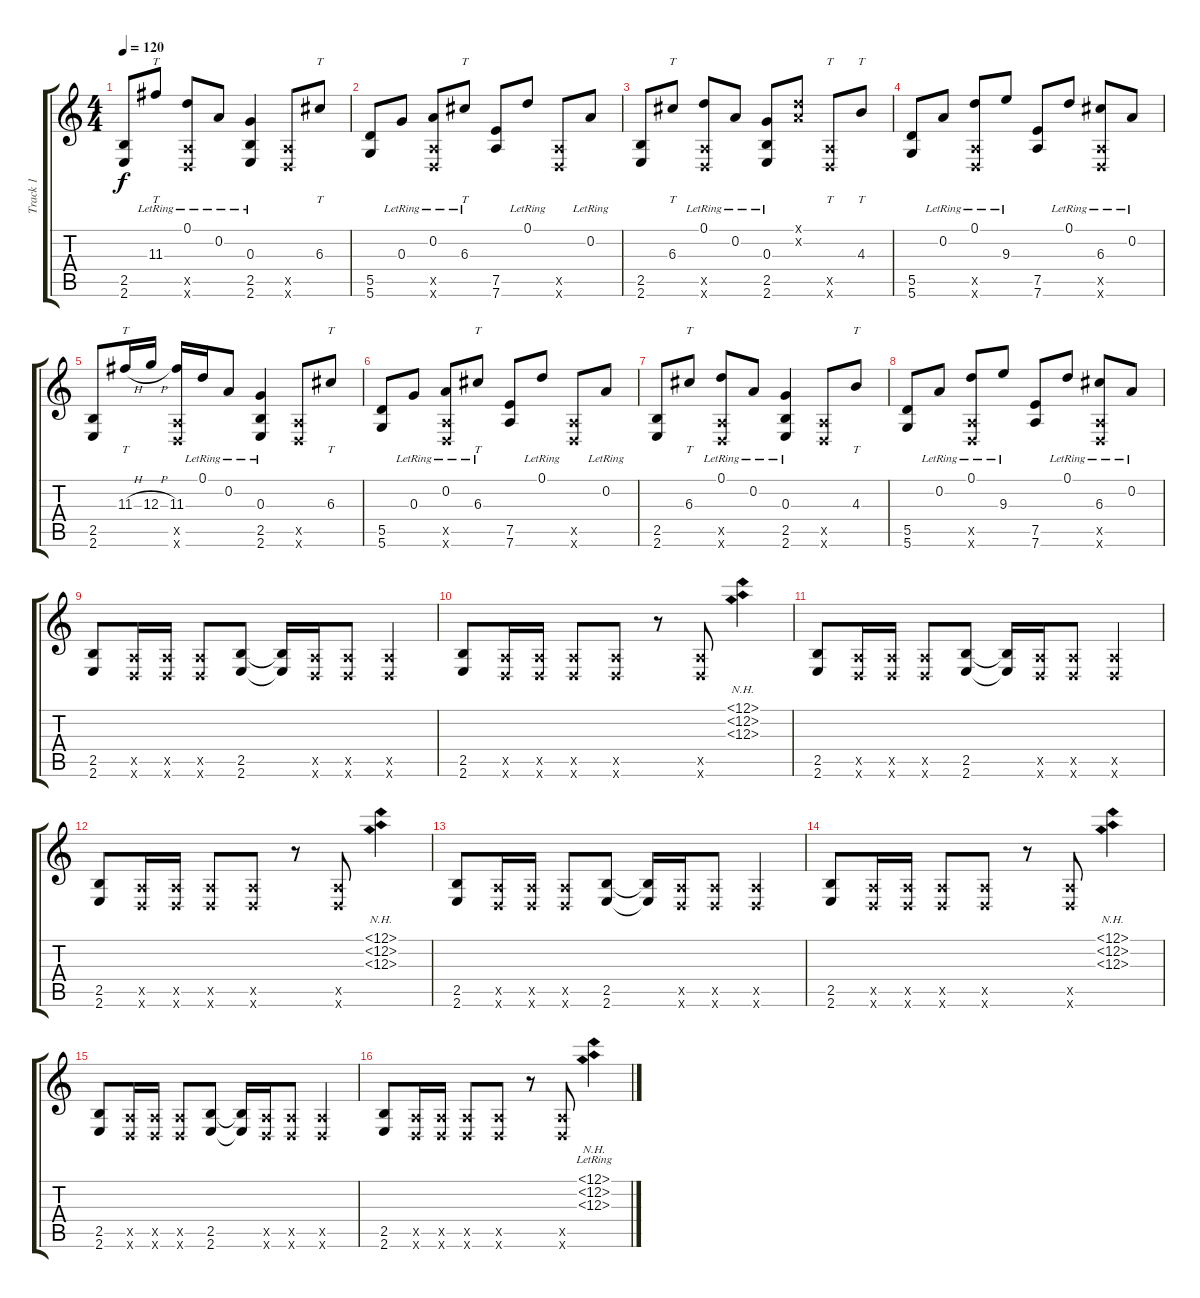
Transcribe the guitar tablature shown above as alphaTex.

\track ("Track 1" "Track 1") {instrument acousticguitarsteel}
\staff {score tabs}
\tuning (D4 A3 G3 D3 A2 D2) {hide}
\ts (4 4)
\tempo 120
\clef g2
\ks c
(2.5 2.6).8{dy f} 11.3{lr}.8{tt} (0.1{lr} 0.5{x} 0.6{x}).8 0.2{lr}.8 (0.3{lr} 2.5 2.6).4 (0.5{x} 0.6{x}).8 6.3.8{tt} |
(5.5 5.6).8 0.3{lr}.8 (0.2{lr} 0.5{x} 0.6{x}).8 6.3{lr}.8{tt} (7.5 7.6).8 0.1{lr}.8 (0.5{x} 0.6{x}).8 0.2{lr}.8 |
(2.5 2.6).8 6.3.8{tt} (0.1{lr} 0.5{x} 0.6{x}).8 0.2{lr}.8 (0.3{lr} 2.5 2.6).8 (0.1{x} 0.2{x}).8 (0.5{x} 0.6{x}).8{tt} 4.3.8{tt} |
(5.5 5.6).8 0.2{lr}.8 (0.1{lr} 0.5{x} 0.6{x}).8 9.3{lr}.8 (7.5 7.6).8 0.1{lr}.8 (6.3{lr} 0.5{x} 0.6{x}).8 0.2{lr}.8 |
(2.5 2.6).8 11.3{h}.16{tt} 12.3{h}.16 (11.3 0.5{x} 0.6{x}).16 0.1{lr}.16 0.2{lr}.8 (0.3{lr} 2.5 2.6).4 (0.5{x} 0.6{x}).8 6.3.8{tt} |
(5.5 5.6).8 0.3{lr}.8 (0.2{lr} 0.5{x} 0.6{x}).8 6.3{lr}.8{tt} (7.5 7.6).8 0.1{lr}.8 (0.5{x} 0.6{x}).8 0.2{lr}.8 |
(2.5 2.6).8 6.3.8{tt} (0.1{lr} 0.5{x} 0.6{x}).8 0.2{lr}.8 (0.3{lr} 2.5 2.6).4 (0.5{x} 0.6{x}).8 4.3.8{tt} |
(5.5 5.6).8 0.2{lr}.8 (0.1{lr} 0.5{x} 0.6{x}).8 9.3{lr}.8 (7.5 7.6).8 0.1{lr}.8 (6.3{lr} 0.5{x} 0.6{x}).8 0.2{lr}.8 |
(2.5 2.6).8 (0.5{x} 0.6{x}).16 (0.5{x} 0.6{x}).16 (0.5{x} 0.6{x}).8 (2.5 2.6).8 (2.5{t} 2.6{t}).16 (0.5{x} 0.6{x}).16 (0.5{x} 0.6{x}).8 (0.5{x} 0.6{x}).4 |
(2.5 2.6).8 (0.5{x} 0.6{x}).16 (0.5{x} 0.6{x}).16 (0.5{x} 0.6{x}).8 (0.5{x} 0.6{x}).8 r.8 (0.5{x} 0.6{x}).8 (12.1{nh} 12.2{nh} 12.3{nh}).4 |
(2.5 2.6).8 (0.5{x} 0.6{x}).16 (0.5{x} 0.6{x}).16 (0.5{x} 0.6{x}).8 (2.5 2.6).8 (2.5{t} 2.6{t}).16 (0.5{x} 0.6{x}).16 (0.5{x} 0.6{x}).8 (0.5{x} 0.6{x}).4 |
(2.5 2.6).8 (0.5{x} 0.6{x}).16 (0.5{x} 0.6{x}).16 (0.5{x} 0.6{x}).8 (0.5{x} 0.6{x}).8 r.8 (0.5{x} 0.6{x}).8 (12.1{nh} 12.2{nh} 12.3{nh}).4 |
(2.5 2.6).8 (0.5{x} 0.6{x}).16 (0.5{x} 0.6{x}).16 (0.5{x} 0.6{x}).8 (2.5 2.6).8 (2.5{t} 2.6{t}).16 (0.5{x} 0.6{x}).16 (0.5{x} 0.6{x}).8 (0.5{x} 0.6{x}).4 |
(2.5 2.6).8 (0.5{x} 0.6{x}).16 (0.5{x} 0.6{x}).16 (0.5{x} 0.6{x}).8 (0.5{x} 0.6{x}).8 r.8 (0.5{x} 0.6{x}).8 (12.1{nh} 12.2{nh} 12.3{nh}).4 |
(2.5 2.6).8 (0.5{x} 0.6{x}).16 (0.5{x} 0.6{x}).16 (0.5{x} 0.6{x}).8 (2.5 2.6).8 (2.5{t} 2.6{t}).16 (0.5{x} 0.6{x}).16 (0.5{x} 0.6{x}).8 (0.5{x} 0.6{x}).4 |
(2.5 2.6).8 (0.5{x} 0.6{x}).16 (0.5{x} 0.6{x}).16 (0.5{x} 0.6{x}).8 (0.5{x} 0.6{x}).8 r.8 (0.5{x} 0.6{x}).8 (12.1{nh} 12.2{nh} 12.3{nh lr}).4
